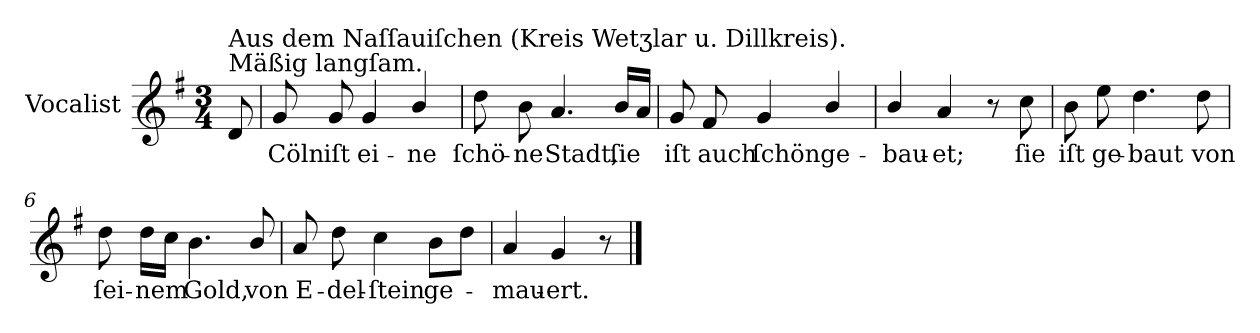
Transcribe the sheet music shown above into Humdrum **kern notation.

**kern	**text
*part1	*part1
*staff1	*staff1
*I"Vocalist	*
*k[f#]	*
*G:	*
*M3/4	*
=	=
!LO:TX:a:t=Mäßig langſam.	!
!LO:TX:a:t=Aus dem Naſſauiſchen (Kreis Wetʒlar u. Dillkreis).	!
8d	.
=1	=1
8g	Cöln
8g	iſt
4g	ei-
4b/	-ne
=2	=2
8dd	ſchö-
8b	-ne
4.a	Stadt,
16bLL	ſie
16aJJ	.
=3	=3
8g	iſt
8f#	auch
4g	ſchön
4b/	ge-
=4	=4
4b/	-bau-
4a	-et;
8r	.
8cc	ſie
=5	=5
8b	iſt
8ee	ge-
4.dd	-baut
8dd	von
=6	=6
8dd	ſei-
16ddLL	-nem
16ccJJ	.
4.b	Gold,
8b/	von
=7	=7
8a	E-
8dd	-del-
4cc	-ſtein
8bL	ge-
8ddJ	.
=8	=8
4a	-mau-
4g	-ert.
8r	.
==	==
*-	*-
